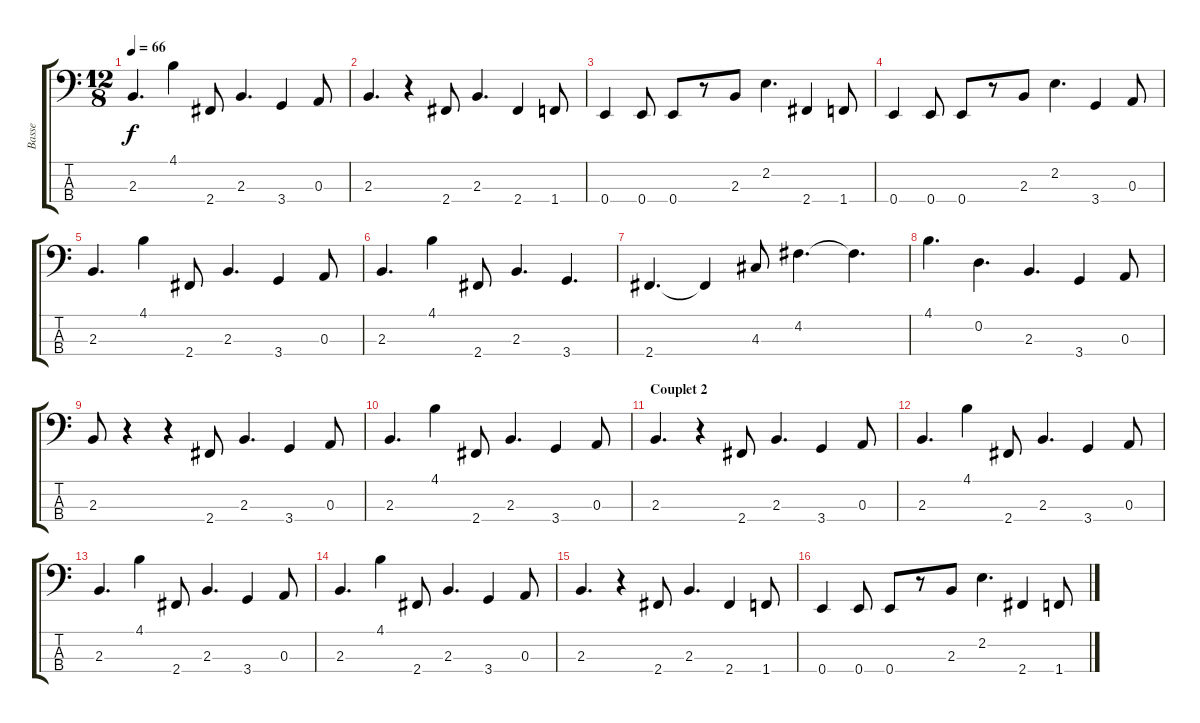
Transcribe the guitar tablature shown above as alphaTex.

\track ("Basse" "Basse") {instrument electricbassfinger}
\staff {score tabs}
\tuning (G2 D2 A1 E1) {hide}
\ts (12 8)
\tempo 66
\clef f4
\ks c
2.3.4{d dy f} 4.1.4 2.4.8 2.3.4{d} 3.4.4 0.3.8 |
2.3.4{d} r.4 2.4.8 2.3.4{d} 2.4.4 1.4.8 |
0.4.4 0.4.8 0.4.8 r.8 2.3.8 2.2.4{d} 2.4.4 1.4.8 |
0.4.4 0.4.8 0.4.8 r.8 2.3.8 2.2.4{d} 3.4.4 0.3.8 |
2.3.4{d} 4.1.4 2.4.8 2.3.4{d} 3.4.4 0.3.8 |
2.3.4{d} 4.1.4 2.4.8 2.3.4{d} 3.4.4{d} |
2.4.4{d} 2.4{t}.4 4.3.8 4.2.4{d} 4.2{t}.4{d} |
4.1.4{d} 0.2.4{d} 2.3.4{d} 3.4.4 0.3.8 |
2.3.8 r.4 r.4 2.4.8 2.3.4{d} 3.4.4 0.3.8 |
2.3.4{d} 4.1.4 2.4.8 2.3.4{d} 3.4.4 0.3.8 |
\section ("" "Couplet 2")
2.3.4{d} r.4 2.4.8 2.3.4{d} 3.4.4 0.3.8 |
2.3.4{d} 4.1.4 2.4.8 2.3.4{d} 3.4.4 0.3.8 |
2.3.4{d} 4.1.4 2.4.8 2.3.4{d} 3.4.4 0.3.8 |
2.3.4{d} 4.1.4 2.4.8 2.3.4{d} 3.4.4 0.3.8 |
2.3.4{d} r.4 2.4.8 2.3.4{d} 2.4.4 1.4.8 |
0.4.4 0.4.8 0.4.8 r.8 2.3.8 2.2.4{d} 2.4.4 1.4.8
